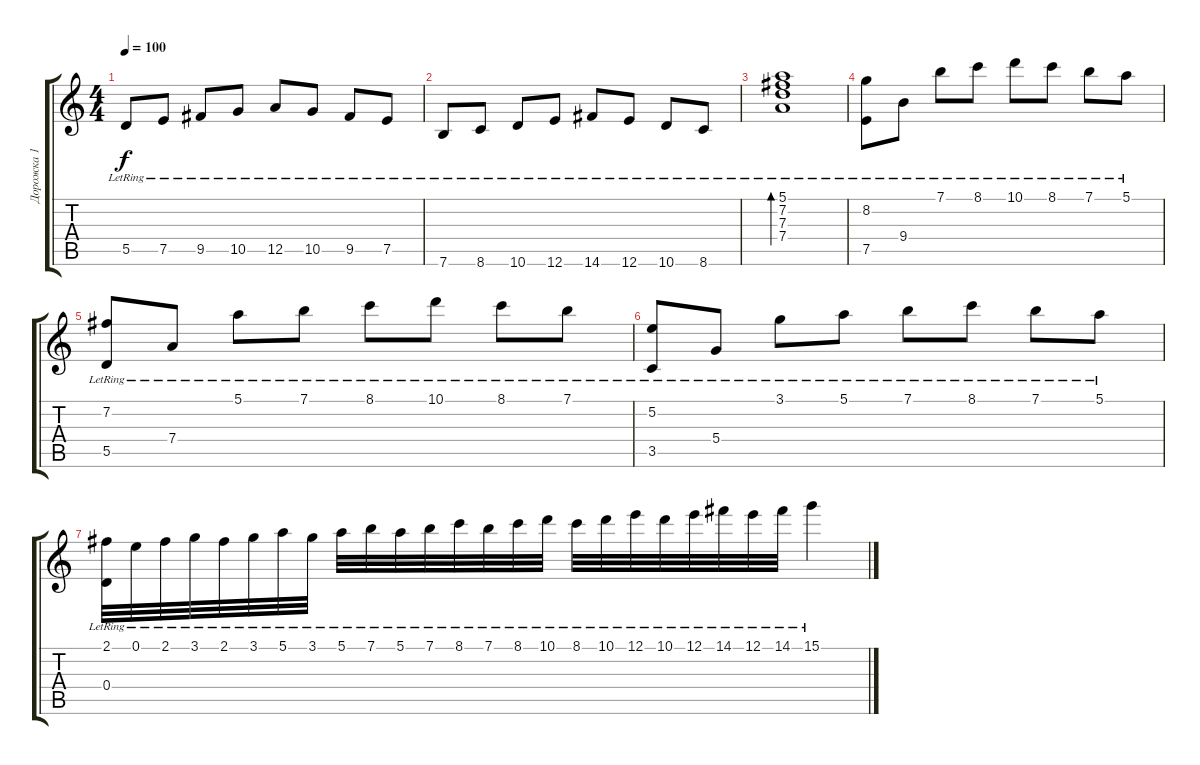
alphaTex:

\track ("Дорожка 1" "Дорожка 1") {instrument acousticguitarnylon}
\staff {score tabs}
\tuning (E4 B3 G3 D3 A2 E2) {hide}
\ts (4 4)
\tempo 100
\clef g2
\ks c
5.5{lr}.8{dy f} 7.5{lr}.8 9.5{lr}.8 10.5{lr}.8 12.5{lr}.8 10.5{lr}.8 9.5{lr}.8 7.5{lr}.8 |
7.6{lr}.8 8.6{lr}.8 10.6{lr}.8 12.6{lr}.8 14.6{lr}.8 12.6{lr}.8 10.6{lr}.8 8.6{lr}.8 |
(5.1{lr} 7.2{lr} 7.3{lr} 7.4{lr}).1{bd 480} |
(8.2{lr} 7.5{lr}).8 9.4{lr}.8 7.1{lr}.8 8.1{lr}.8 10.1{lr}.8 8.1{lr}.8 7.1{lr}.8 5.1{lr}.8 |
(7.2{lr} 5.5{lr}).8 7.4{lr}.8 5.1{lr}.8 7.1{lr}.8 8.1{lr}.8 10.1{lr}.8 8.1{lr}.8 7.1{lr}.8 |
(5.2{lr} 3.5{lr}).8 5.4{lr}.8 3.1{lr}.8 5.1{lr}.8 7.1{lr}.8 8.1{lr}.8 7.1{lr}.8 5.1{lr}.8 |
(2.1{lr} 0.4{lr}).32 0.1{lr}.32 2.1{lr}.32 3.1{lr}.32 2.1{lr}.32 3.1{lr}.32 5.1{lr}.32 3.1{lr}.32 5.1{lr}.32 7.1{lr}.32 5.1{lr}.32 7.1{lr}.32 8.1{lr}.32 7.1{lr}.32 8.1{lr}.32 10.1{lr}.32 8.1{lr}.32 10.1{lr}.32 12.1{lr}.32 10.1{lr}.32 12.1{lr}.32 14.1{lr}.32 12.1{lr}.32 14.1{lr}.32 15.1{lr}.4
